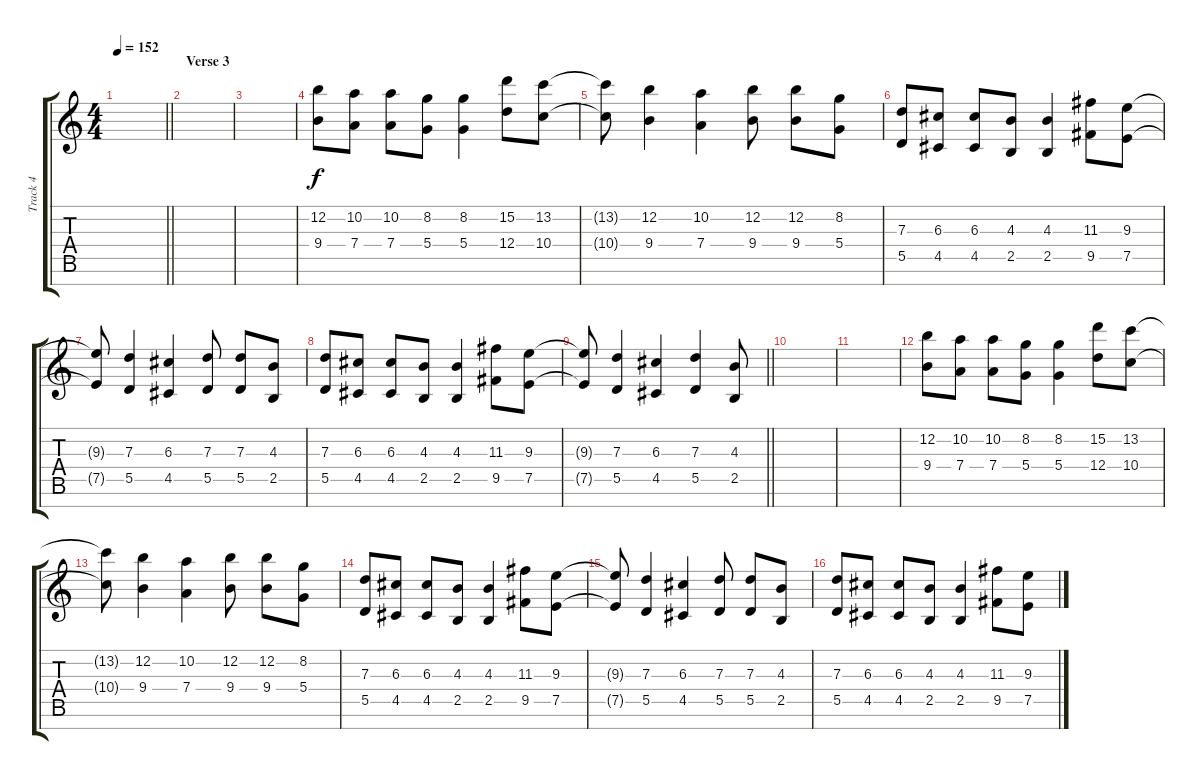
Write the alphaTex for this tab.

\track ("Track 4" "Track 4") {instrument distortionguitar}
\staff {score tabs}
\tuning (E4 B3 G3 D3 A2 E2 B1) {hide}
\ts (4 4)
\tempo 152
\clef g2
\barLineRight lightlight
\ks c
|
\section ("" "Verse 3")
|
|
(12.2 9.4).8 (10.2 7.4).8 (10.2 7.4).8 (8.2 5.4).8 (8.2 5.4).4 (15.2 12.4).8 (13.2 10.4).8 |
(13.2{t} 10.4{t}).8 (12.2 9.4).4 (10.2 7.4).4 (12.2 9.4).8 (12.2 9.4).8 (8.2 5.4).8 |
(7.3 5.5).8 (6.3 4.5).8 (6.3 4.5).8 (4.3 2.5).8 (4.3 2.5).4 (11.3 9.5).8 (9.3 7.5).8 |
(9.3{t} 7.5{t}).8 (7.3 5.5).4 (6.3 4.5).4 (7.3 5.5).8 (7.3 5.5).8 (4.3 2.5).8 |
(7.3 5.5).8 (6.3 4.5).8 (6.3 4.5).8 (4.3 2.5).8 (4.3 2.5).4 (11.3 9.5).8 (9.3 7.5).8 |
\barLineRight lightlight
(9.3{t} 7.5{t}).8 (7.3 5.5).4 (6.3 4.5).4 (7.3 5.5).4 (4.3 2.5).8 |
|
|
(12.2 9.4).8 (10.2 7.4).8 (10.2 7.4).8 (8.2 5.4).8 (8.2 5.4).4 (15.2 12.4).8 (13.2 10.4).8 |
(13.2{t} 10.4{t}).8 (12.2 9.4).4 (10.2 7.4).4 (12.2 9.4).8 (12.2 9.4).8 (8.2 5.4).8 |
(7.3 5.5).8 (6.3 4.5).8 (6.3 4.5).8 (4.3 2.5).8 (4.3 2.5).4 (11.3 9.5).8 (9.3 7.5).8 |
(9.3{t} 7.5{t}).8 (7.3 5.5).4 (6.3 4.5).4 (7.3 5.5).8 (7.3 5.5).8 (4.3 2.5).8 |
(7.3 5.5).8 (6.3 4.5).8 (6.3 4.5).8 (4.3 2.5).8 (4.3 2.5).4 (11.3 9.5).8 (9.3 7.5).8
